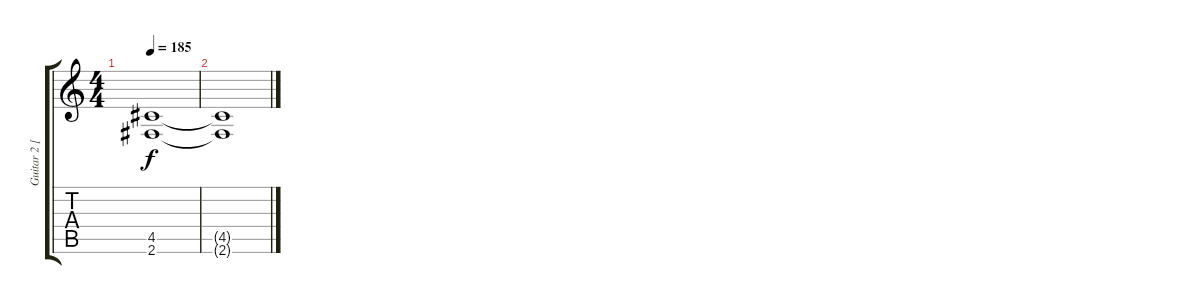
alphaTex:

\track ("Guitar 2 [Left]" "Guitar 2 [") {instrument distortionguitar}
\staff {score tabs}
\tuning (E4 B3 G3 D3 A2 E2) {hide}
\ts (4 4)
\tempo 185
\clef g2
\ks c
(4.5 2.6).1{dy f} |
(4.5{t} 2.6{t}).1
